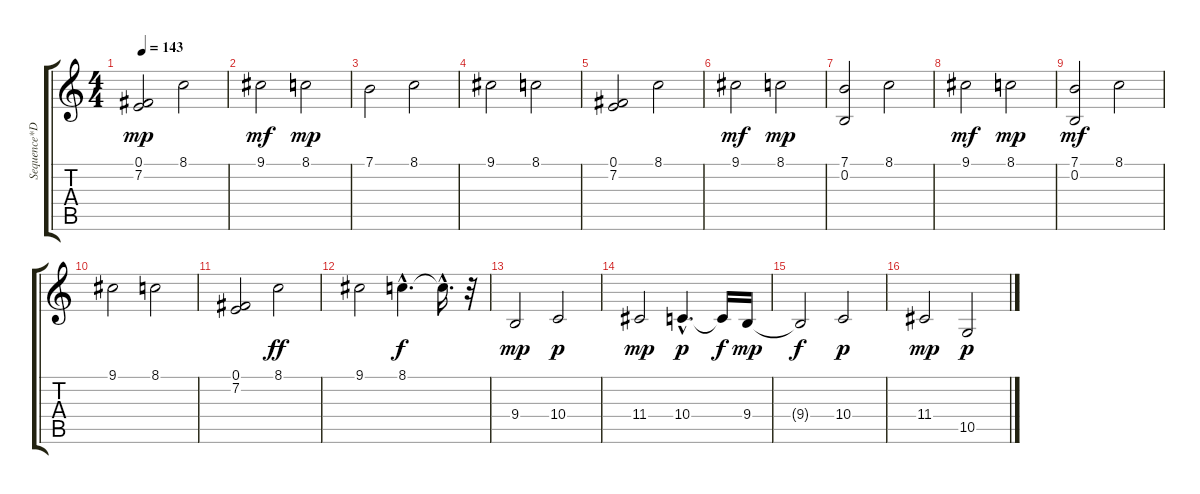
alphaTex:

\track ("Sequence*Demixed 08" "Sequence*D") {instrument stringensemble1}
\staff {score tabs}
\tuning (E4 B3 G3 D3 A2 E2) {hide}
\ts (4 4)
\tempo 143
\clef g2
\ks c
(0.1 7.2).2{dy mp} 8.1.2 |
9.1.2{dy mf} 8.1.2{dy mp} |
7.1.2 8.1.2 |
9.1.2 8.1.2 |
(0.1 7.2).2 8.1.2 |
9.1.2{dy mf} 8.1.2{dy mp} |
(7.1 0.2).2 8.1.2 |
9.1.2{dy mf} 8.1.2{dy mp} |
(7.1 0.2).2{dy mf} 8.1.2 |
9.1.2 8.1.2 |
(0.1 7.2).2 8.1.2{dy ff} |
9.1.2 8.1{hac}.4{d dy f} 8.1{hac t}.16{d} r.32 |
9.4.2{dy mp} 10.4.2{dy p} |
11.4.2{dy mp} 10.4{hac}.4{d dy p} 10.4{t}.16{dy f} 9.4.16{dy mp} |
9.4{t}.2{dy f} 10.4.2{dy p} |
11.4.2{dy mp} 10.5.2{dy p}
